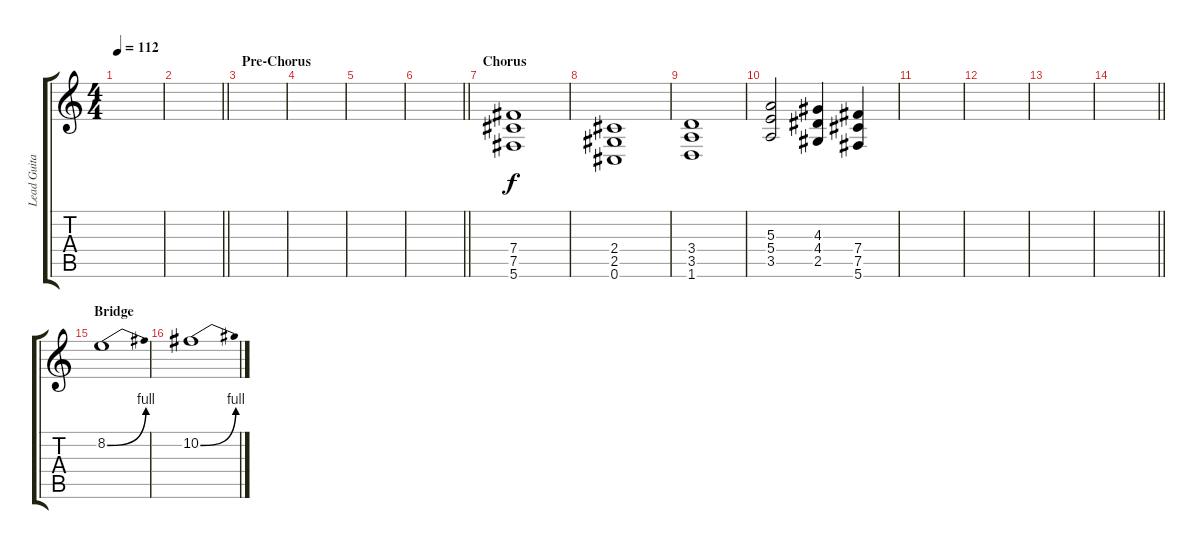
\track ("Lead Guitar" "Lead Guita") {instrument distortionguitar}
\staff {score tabs}
\tuning (Db4 Ab3 E3 B2 Gb2 Db2) {hide}
\ts (4 4)
\tempo 112
\clef g2
\ks c
|
\barLineRight lightlight
|
\section ("" "Pre-Chorus")
|
|
|
\barLineRight lightlight
|
\section ("" "Chorus")
(7.4 7.5 5.6).1 |
(2.4 2.5 0.6).1 |
(3.4 3.5 1.6).1 |
(5.3 5.4 3.5).2 (4.3 4.4 2.5).4 (7.4 7.5 5.6).4 |
|
|
|
\barLineRight lightlight
|
\section ("" "Bridge")
8.2{be (bend 0 0 60 4)}.1 |
10.2{be (bend 0 0 60 4)}.1
